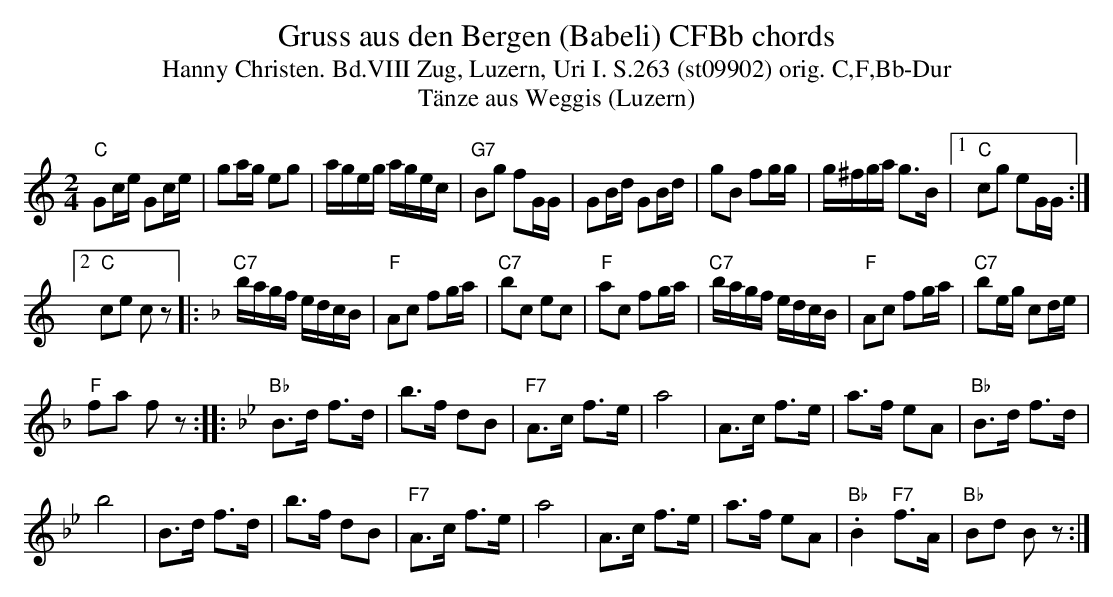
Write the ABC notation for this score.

X:1
T: Gruss aus den Bergen (Babeli) CFBb chords
T:Hanny Christen. Bd.VIII Zug, Luzern, Uri I. S.263 (st09902) orig. C,F,Bb-Dur
T: T\"anze aus Weggis (Luzern)
M:2/4
L:1/16
K:C %%MIDI gchordon
"C"G2ce G2ce | g2ag e2g2 | ageg agec | "G7"B2g2 f2GG | G2Bd G2Bd | g2B2 f2gg | g^fga g3B |1 "C"c2g2 e2GG :|2
"C"c2e2 c2z2 |: [K:F] "C7"bagf edcB | "F"A2c2 f2ga | "C7"b2c2 e2c2 | "F"a2c2 f2ga | "C7"bagf edcB | "F"A2c2 f2ga | "C7"b2eg c2de |
"F"f2a2 f2z2 :: [K:Bb] [L:1/8] "Bb"B>d f>d | b>f dB | "F7"A>c f>e | a4 | A>c f>e | a>f eA | "Bb"B>d f>d |
b4 | B>d f>d | b>f dB | "F7"A>c f>e | a4 | A>c f>e | a>f eA | "Bb".B2 "F7"f>A | "Bb"Bd Bz :|
